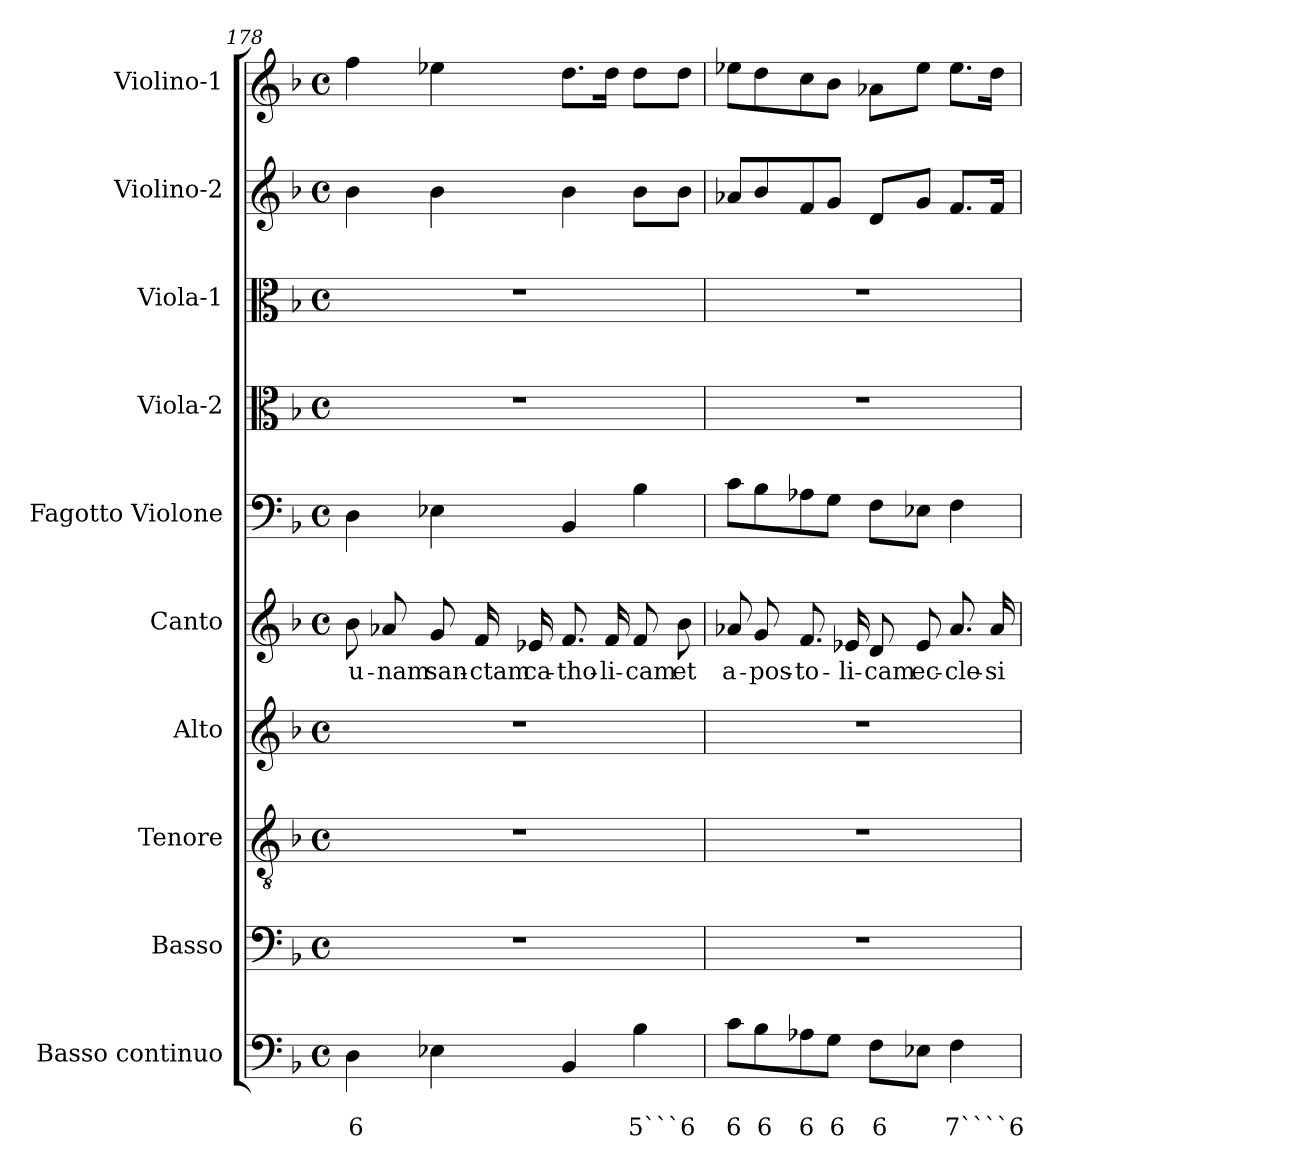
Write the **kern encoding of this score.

**kern	**text	**text	**kern	**kern	**kern	**kern	**text	**kern	**kern	**kern	**kern	**kern
*part10	*part10	*part10	*part9	*part8	*part7	*part6	*part6	*part5	*part4	*part3	*part2	*part1
*staff10	*staff10	*staff10	*staff9	*staff8	*staff7	*staff6	*staff6	*staff5	*staff4	*staff3	*staff2	*staff1
*I"Basso continuo	*	*	*I"Basso	*I"Tenore	*I"Alto	*I"Canto	*	*I"Fagotto Violone	*I"Viola-2	*I"Viola-1	*I"Violino-2	*I"Violino-1
*clefF4	*	*	*clefF4	*clefGv2	*clefG2	*clefG2	*	*clefF4	*clefC3	*clefC3	*clefG2	*clefG2
*k[b-]	*	*	*k[b-]	*k[b-]	*k[b-]	*k[b-]	*	*k[b-]	*k[b-]	*k[b-]	*k[b-]	*k[b-]
*F:	*	*	*F:	*F:	*F:	*F:	*	*F:	*F:	*F:	*F:	*F:
*M4/4	*	*	*M4/4	*M4/4	*M4/4	*M4/4	*	*M4/4	*M4/4	*M4/4	*M4/4	*M4/4
*met(c)	*	*	*met(c)	*met(c)	*met(c)	*met(c)	*	*met(c)	*met(c)	*met(c)	*met(c)	*met(c)
=178	=178	=178	=178	=178	=178	=178	=178	=178	=178	=178	=178	=178
!	!	!LO:LY:b	!	!	!	!	!	!	!	!	!	!
!	!	!	!	!	!	!	!LO:LY:b	!	!	!	!	!
4D\	.	6	1r	1r	1r	8b-\	u-	4D\	1r	1r	4b-\	4ff\
!	!	!	!	!	!	!	!LO:LY:b	!	!	!	!	!
.	.	.	.	.	.	8a-X/	-nam	.	.	.	.	.
!	!	!	!	!	!	!	!LO:LY:b	!	!	!	!	!
4E-X\	.	.	.	.	.	8g/	san-	4E-X\	.	.	4b-\	4ee-X\
!	!	!	!	!	!	!	!LO:LY:b	!	!	!	!	!
.	.	.	.	.	.	16f/	-ctam	.	.	.	.	.
!	!	!	!	!	!	!	!LO:LY:b	!	!	!	!	!
.	.	.	.	.	.	16e-X/	ca-	.	.	.	.	.
!	!	!	!	!	!	!	!LO:LY:b	!	!	!	!	!
4BB-/	.	.	.	.	.	8.f/	-tho-	4BB-/	.	.	4b-\	8.dd\L
!	!	!	!	!	!	!	!LO:LY:b	!	!	!	!	!
.	.	.	.	.	.	16f/	-li-	.	.	.	.	16dd\Jk
!	!	!LO:LY:b	!	!	!	!	!	!	!	!	!	!
!	!	!	!	!	!	!	!LO:LY:b	!	!	!	!	!
4B-\	.	5```6	.	.	.	8f/	-cam	4B-\	.	.	8b-\L	8dd\L
!	!	!	!	!	!	!	!LO:LY:b	!	!	!	!	!
.	.	.	.	.	.	8b-\	et	.	.	.	8b-\J	8dd\J
!!LO:PB:g=z
=179	=179	=179	=179	=179	=179	=179	=179	=179	=179	=179	=179	=179
!	!	!LO:LY:b	!	!	!	!	!	!	!	!	!	!
!	!	!	!	!	!	!	!LO:LY:b	!	!	!	!	!
8c\L	.	6	1r	1r	1r	8a-X/	a-	8c\L	1r	1r	8a-X/L	8ee-X\L
!	!	!LO:LY:b	!	!	!	!	!	!	!	!	!	!
!	!	!	!	!	!	!	!LO:LY:b	!	!	!	!	!
8B-\	.	6	.	.	.	8g/	-pos-	8B-\	.	.	8b-/	8dd\
!	!	!LO:LY:b	!	!	!	!	!	!	!	!	!	!
!	!	!	!	!	!	!	!LO:LY:b	!	!	!	!	!
8A-X\	.	6	.	.	.	8.f/	-to-	8A-X\	.	.	8f/	8cc\
!	!	!LO:LY:b	!	!	!	!	!	!	!	!	!	!
8G\J	.	6	.	.	.	.	.	8G\J	.	.	8g/J	8b-\J
!	!	!	!	!	!	!	!LO:LY:b	!	!	!	!	!
.	.	.	.	.	.	16e-X/	-li-	.	.	.	.	.
!	!	!LO:LY:b	!	!	!	!	!	!	!	!	!	!
!	!	!	!	!	!	!	!LO:LY:b	!	!	!	!	!
8F\L	.	6	.	.	.	8d/	-cam	8F\L	.	.	8d/L	8a-X\L
!	!	!	!	!	!	!	!LO:LY:b	!	!	!	!	!
8E-X\J	.	.	.	.	.	8e-/	ec-	8E-X\J	.	.	8g/J	8ee-\J
!	!	!LO:LY:b	!	!	!	!	!	!	!	!	!	!
!	!	!	!	!	!	!	!LO:LY:b	!	!	!	!	!
4F\	.	7````6	.	.	.	8.a-/	-cle-	4F\	.	.	8.f/L	8.ee-\L
!	!	!	!	!	!	!	!LO:LY:b	!	!	!	!	!
.	.	.	.	.	.	16a-/	-si-	.	.	.	16f/Jk	16dd\Jk
=	=	=	=	=	=	=	=	=	=	=	=	=
*-	*-	*-	*-	*-	*-	*-	*-	*-	*-	*-	*-	*-
